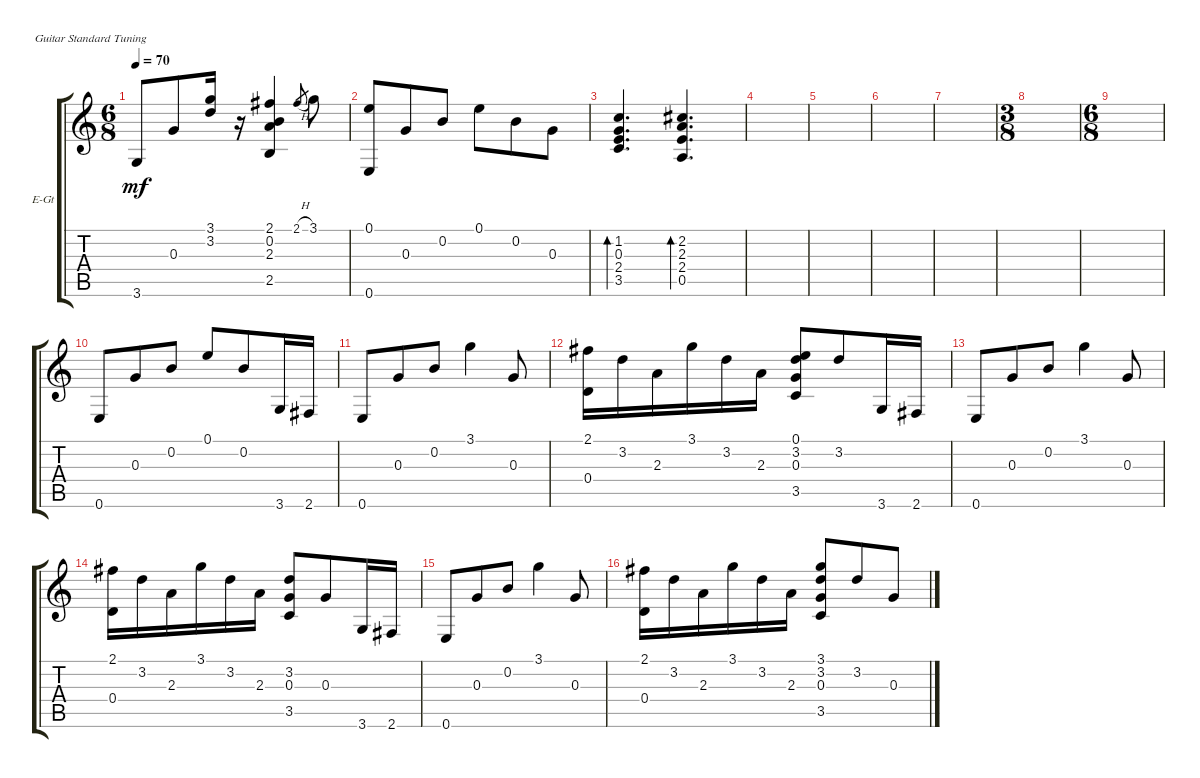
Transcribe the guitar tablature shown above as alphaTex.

\defaultSystemsLayout 4
\bracketExtendMode groupsimilarinstruments
\firstSystemTrackNameOrientation horizontal
\otherSystemsTrackNameOrientation horizontal
\track ("Electric Guitar" "E-Gt") {instrument electricguitarclean}
\staff {score tabs}
\tuning (E4 B3 G3 D3 A2 E2)
\ts (6 8)
\tempo 70
\clef g2
\ks c
3.6.8{dy mf} 0.3.8 (3.2 3.1).16 r.16 (2.1 0.2 2.3 2.5).4 2.1{h}.8{gr} 3.1.8 |
(0.1 0.6).8 0.3.8 0.2.8 0.1.8 0.2.8 0.3.8 |
(3.5 2.4 0.3 1.2).4{d bd 30} (2.2 2.3 2.4 0.5).4{d bd 30} |
|
|
|
|
\ts (3 8)
|
\ts (6 8)
|
0.6.8 0.3.8 0.2.8 0.1.8 0.2.8 3.6.16 2.6.16 |
0.6.8 0.3.8 0.2.8 3.1.4 0.3.8 |
(0.4 2.1).16 3.2.16 2.3.16 3.1.16 3.2.16 2.3.16 (3.5 0.3 3.2 0.1).8 3.2.8 3.6.16 2.6.16 |
0.6.8 0.3.8 0.2.8 3.1.4 0.3.8 |
(0.4 2.1).16 3.2.16 2.3.16 3.1.16 3.2.16 2.3.16 (3.5 0.3 3.2).8 0.3.8 3.6.16 2.6.16 |
0.6.8 0.3.8 0.2.8 3.1.4 0.3.8 |
(0.4 2.1).16 3.2.16 2.3.16 3.1.16 3.2.16 2.3.16 (3.1 3.2 0.3 3.5).8 3.2.8 0.3.8
